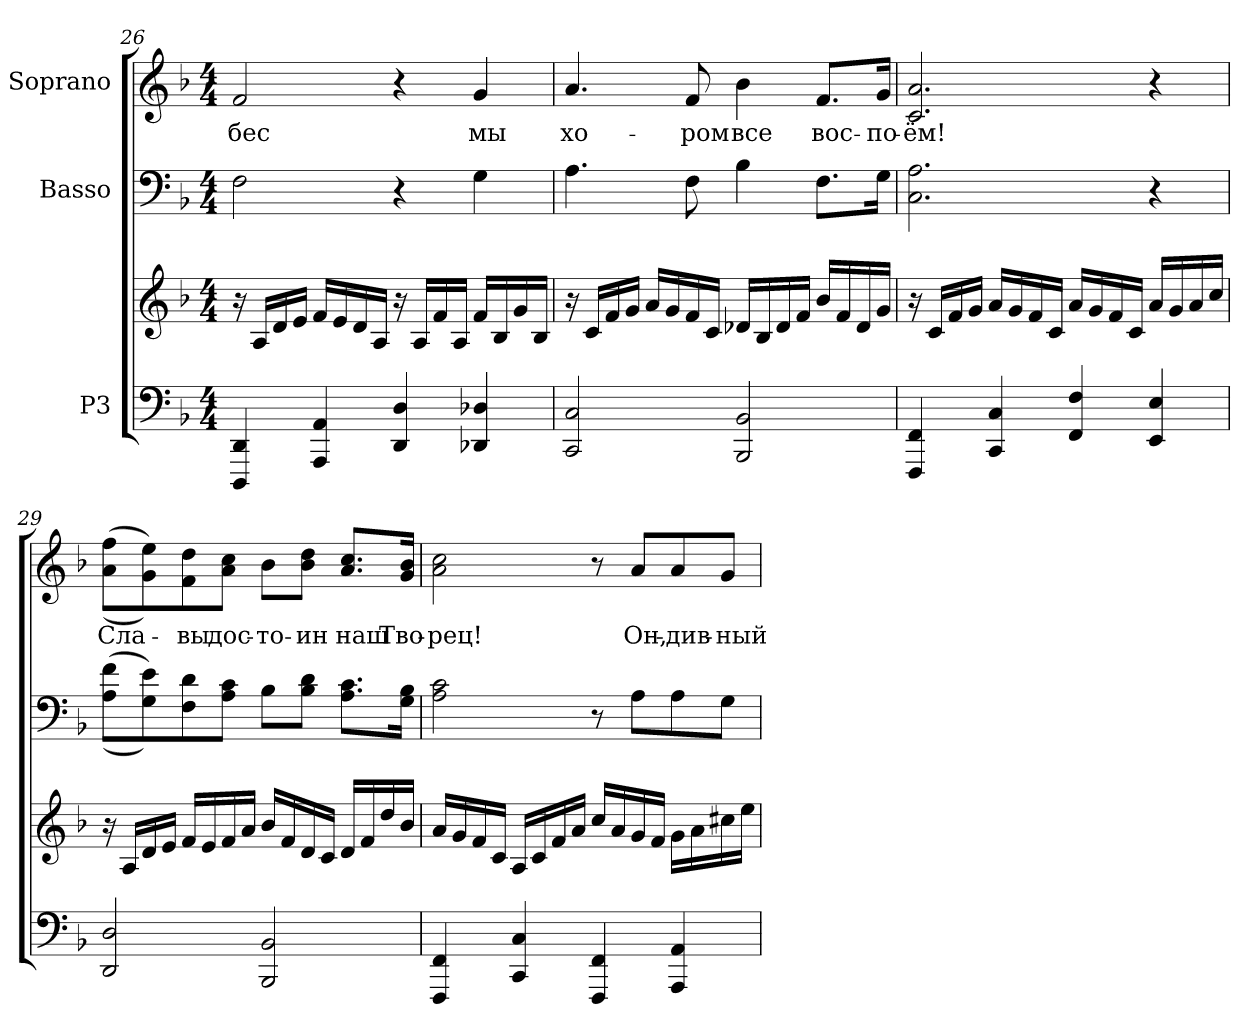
**kern	**kern	**kern	**kern	**text
*part3	*part3	*part2	*part1	*part1
*staff4	*staff3	*staff2	*staff1	*staff1
*I"P3	*	*I"Basso	*I"Soprano	*
*clefF4	*clefG2	*clefF4	*clefG2	*
*k[b-]	*k[b-]	*k[b-]	*k[b-]	*
*d:	*d:	*d:	*d:	*
*M4/4	*M4/4	*M4/4	*M4/4	*
=26	=26	=26	=26	=26
!	!	!	!	!LO:LY:b:color=#000000
4DDDi/ 4DDi	16r	2Fi\	2fi/	-бес
.	16Ai/LL	.	.	.
.	16di/	.	.	.
.	16ei/JJ	.	.	.
4AAAi/ 4AAi	16fi/LL	.	.	.
.	16ei/	.	.	.
.	16di/	.	.	.
.	16Ai/JJ	.	.	.
4DDi/ 4Di	16r	4r	4r	.
.	16Ai/LL	.	.	.
.	16fi/	.	.	.
.	16Ai/JJ	.	.	.
!	!	!	!	!LO:LY:b:color=#000000
4DD-Xi/ 4D-Xi	16fi/LL	4Gi\	4gi/	мы
.	16B-i/	.	.	.
.	16gi/	.	.	.
.	16B-i/JJ	.	.	.
!!LO:LB:g=z
=27	=27	=27	=27	=27
!	!	!	!	!LO:LY:b:color=#000000
2CCi/ 2Ci	16r	4.Ai\	4.ai/	хо-
.	16ci/LL	.	.	.
.	16fi/	.	.	.
.	16gi/JJ	.	.	.
.	16ai/LL	.	.	.
.	16gi/	.	.	.
!	!	!	!	!LO:LY:b:color=#000000
.	16fi/	8Fi\	8fi/	-ром
.	16ci/JJ	.	.	.
!	!	!	!	!LO:LY:b:color=#000000
2BBB-i/ 2BB-i	16d-Xi/LL	4B-i\	4b-i\	все
.	16B-i/	.	.	.
.	16d-i/	.	.	.
.	16fi/JJ	.	.	.
!	!	!	!	!LO:LY:b:color=#000000
.	16b-i/LL	8.Fi\L	8.fi/L	вос-
.	16fi/	.	.	.
.	16d-i/	.	.	.
!	!	!	!	!LO:LY:b:color=#000000
.	16gi/JJ	16Gi\Jk	16gi/Jk	-по-
=28	=28	=28	=28	=28
!	!	!	!	!LO:LY:b:color=#000000
4FFFi/ 4FFi	16r	2.Ci\ 2.Ai	2.ci/ 2.ai	-ём!
.	16ci/LL	.	.	.
.	16fi/	.	.	.
.	16gi/JJ	.	.	.
4CCi/ 4Ci	16ai/LL	.	.	.
.	16gi/	.	.	.
.	16fi/	.	.	.
.	16ci/JJ	.	.	.
4FFi/ 4Fi	16ai/LL	.	.	.
.	16gi/	.	.	.
.	16fi/	.	.	.
.	16ci/JJ	.	.	.
4EEi/ 4Ei	16ai/LL	4r	4r	.
.	16gi/	.	.	.
.	16ai/	.	.	.
.	16cci/JJ	.	.	.
=29	=29	=29	=29	=29
!	!	!	!	!LO:LY:b:color=#000000
2DDi/ 2Di	16r	((8Ai\ 8fiL	((8ai\ 8ffiL	Сла-
.	16Ai/LL	.	.	.
.	16di/	8Gi\ 8ei))	8gi\ 8eei))	.
.	16ei/JJ	.	.	.
!	!	!	!	!LO:LY:b:color=#000000
.	16fi/LL	8Fi\ 8di	8fi\ 8ddi	-вы
.	16ei/	.	.	.
!	!	!	!	!LO:LY:b:color=#000000
.	16fi/	8Ai\ 8ciJ	8ai\ 8cciJ	дос-
.	16ai/JJ	.	.	.
!	!	!	!	!LO:LY:b:color=#000000
2BBB-i/ 2BB-i	16b-i/LL	8B-i\L	8b-i\L	-то-
.	16fi/	.	.	.
!	!	!	!	!LO:LY:b:color=#000000
.	16di/	8B-i\ 8diJ	8b-i\ 8ddiJ	-ин
.	16ci/JJ	.	.	.
!	!	!	!	!LO:LY:b:color=#000000
.	16di/LL	8.Ai\ 8.ciL	8.ai/ 8.cciL	наш
.	16fi/	.	.	.
.	16ddi/	.	.	.
!	!	!	!	!LO:LY:b:color=#000000
.	16b-i/JJ	16Gi\ 16B-iJk	16gi/ 16b-iJk	Тво-
!!LO:LB:g=z
=30	=30	=30	=30	=30
!	!	!	!	!LO:LY:b:color=#000000
4FFFi/ 4FFi	16ai/LL	2Ai\ 2ci	2ai\ 2cci	-рец!
.	16gi/	.	.	.
.	16fi/	.	.	.
.	16ci/JJ	.	.	.
4CCi/ 4Ci	16Ai/LL	.	.	.
.	16ci/	.	.	.
.	16fi/	.	.	.
.	16ai/JJ	.	.	.
4FFFi/ 4FFi	16cci/LL	8r	8r	.
.	16ai/	.	.	.
!	!	!	!	!LO:LY:b:color=#000000
.	16gi/	8Ai\L	8ai/L	Он,-
.	16fi/JJ	.	.	.
!	!	!	!	!LO:LY:b:color=#000000
4AAAi/ 4AAi	16gi\LL	8Ai\	8ai/	-див-
.	16ai\	.	.	.
!	!	!	!	!LO:LY:b:color=#000000
.	16cc#Xi\	8Gi\J	8gi/J	-ный
.	16eei\JJ	.	.	.
=	=	=	=	=
*-	*-	*-	*-	*-
